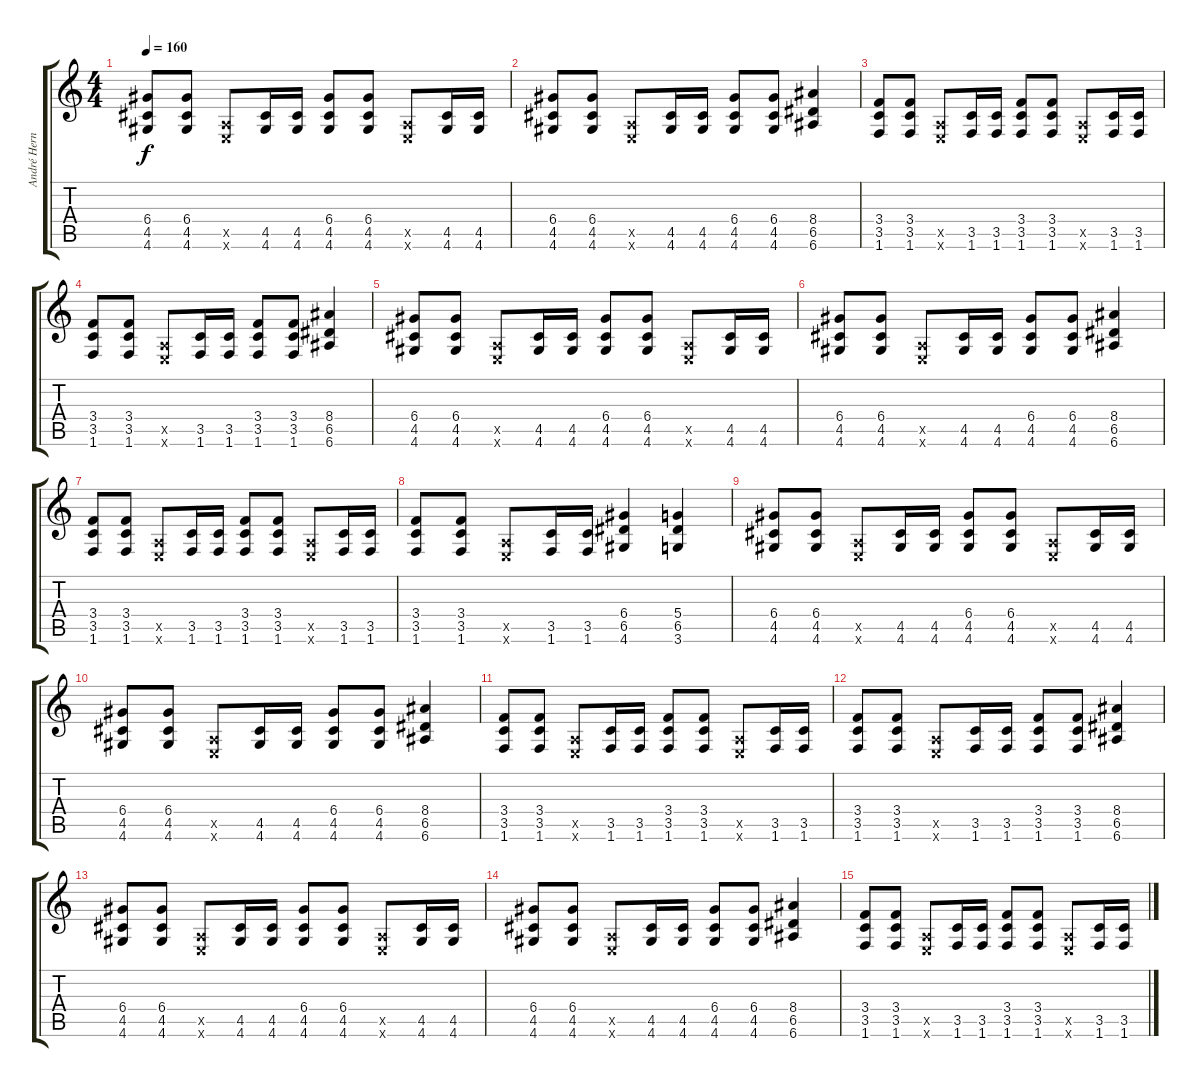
\track ("André Hernandes" "André Hern") {instrument overdrivenguitar}
\staff {score tabs}
\tuning (E4 B3 G3 D3 A2 E2) {hide}
\ts (4 4)
\tempo 160
\clef g2
\ks c
(6.4 4.5 4.6).8{dy f} (6.4 4.5 4.6).8 (0.5{x} 0.6{x}).8 (4.5 4.6).16 (4.5 4.6).16 (6.4 4.5 4.6).8 (6.4 4.5 4.6).8 (0.5{x} 0.6{x}).8 (4.5 4.6).16 (4.5 4.6).16 |
(6.4 4.5 4.6).8 (6.4 4.5 4.6).8 (0.5{x} 0.6{x}).8 (4.5 4.6).16 (4.5 4.6).16 (6.4 4.5 4.6).8 (6.4 4.5 4.6).8 (8.4 6.5 6.6).4 |
(3.4 3.5 1.6).8 (3.4 3.5 1.6).8 (0.5{x} 0.6{x}).8 (3.5 1.6).16 (3.5 1.6).16 (3.4 3.5 1.6).8 (3.4 3.5 1.6).8 (0.5{x} 0.6{x}).8 (3.5 1.6).16 (3.5 1.6).16 |
(3.4 3.5 1.6).8 (3.4 3.5 1.6).8 (0.5{x} 0.6{x}).8 (3.5 1.6).16 (3.5 1.6).16 (3.4 3.5 1.6).8 (3.4 3.5 1.6).8 (8.4 6.5 6.6).4 |
(6.4 4.5 4.6).8 (6.4 4.5 4.6).8 (0.5{x} 0.6{x}).8 (4.5 4.6).16 (4.5 4.6).16 (6.4 4.5 4.6).8 (6.4 4.5 4.6).8 (0.5{x} 0.6{x}).8 (4.5 4.6).16 (4.5 4.6).16 |
(6.4 4.5 4.6).8 (6.4 4.5 4.6).8 (0.5{x} 0.6{x}).8 (4.5 4.6).16 (4.5 4.6).16 (6.4 4.5 4.6).8 (6.4 4.5 4.6).8 (8.4 6.5 6.6).4 |
(3.4 3.5 1.6).8 (3.4 3.5 1.6).8 (0.5{x} 0.6{x}).8 (3.5 1.6).16 (3.5 1.6).16 (3.4 3.5 1.6).8 (3.4 3.5 1.6).8 (0.5{x} 0.6{x}).8 (3.5 1.6).16 (3.5 1.6).16 |
(3.4 3.5 1.6).8 (3.4 3.5 1.6).8 (0.5{x} 0.6{x}).8 (3.5 1.6).16 (3.5 1.6).16 (6.4 6.5 4.6).4 (5.4 6.5 3.6).4 |
(6.4 4.5 4.6).8 (6.4 4.5 4.6).8 (0.5{x} 0.6{x}).8 (4.5 4.6).16 (4.5 4.6).16 (6.4 4.5 4.6).8 (6.4 4.5 4.6).8 (0.5{x} 0.6{x}).8 (4.5 4.6).16 (4.5 4.6).16 |
(6.4 4.5 4.6).8 (6.4 4.5 4.6).8 (0.5{x} 0.6{x}).8 (4.5 4.6).16 (4.5 4.6).16 (6.4 4.5 4.6).8 (6.4 4.5 4.6).8 (8.4 6.5 6.6).4 |
(3.4 3.5 1.6).8 (3.4 3.5 1.6).8 (0.5{x} 0.6{x}).8 (3.5 1.6).16 (3.5 1.6).16 (3.4 3.5 1.6).8 (3.4 3.5 1.6).8 (0.5{x} 0.6{x}).8 (3.5 1.6).16 (3.5 1.6).16 |
(3.4 3.5 1.6).8 (3.4 3.5 1.6).8 (0.5{x} 0.6{x}).8 (3.5 1.6).16 (3.5 1.6).16 (3.4 3.5 1.6).8 (3.4 3.5 1.6).8 (8.4 6.5 6.6).4 |
(6.4 4.5 4.6).8 (6.4 4.5 4.6).8 (0.5{x} 0.6{x}).8 (4.5 4.6).16 (4.5 4.6).16 (6.4 4.5 4.6).8 (6.4 4.5 4.6).8 (0.5{x} 0.6{x}).8 (4.5 4.6).16 (4.5 4.6).16 |
(6.4 4.5 4.6).8 (6.4 4.5 4.6).8 (0.5{x} 0.6{x}).8 (4.5 4.6).16 (4.5 4.6).16 (6.4 4.5 4.6).8 (6.4 4.5 4.6).8 (8.4 6.5 6.6).4 |
(3.4 3.5 1.6).8 (3.4 3.5 1.6).8 (0.5{x} 0.6{x}).8 (3.5 1.6).16 (3.5 1.6).16 (3.4 3.5 1.6).8 (3.4 3.5 1.6).8 (0.5{x} 0.6{x}).8 (3.5 1.6).16 (3.5 1.6).16
